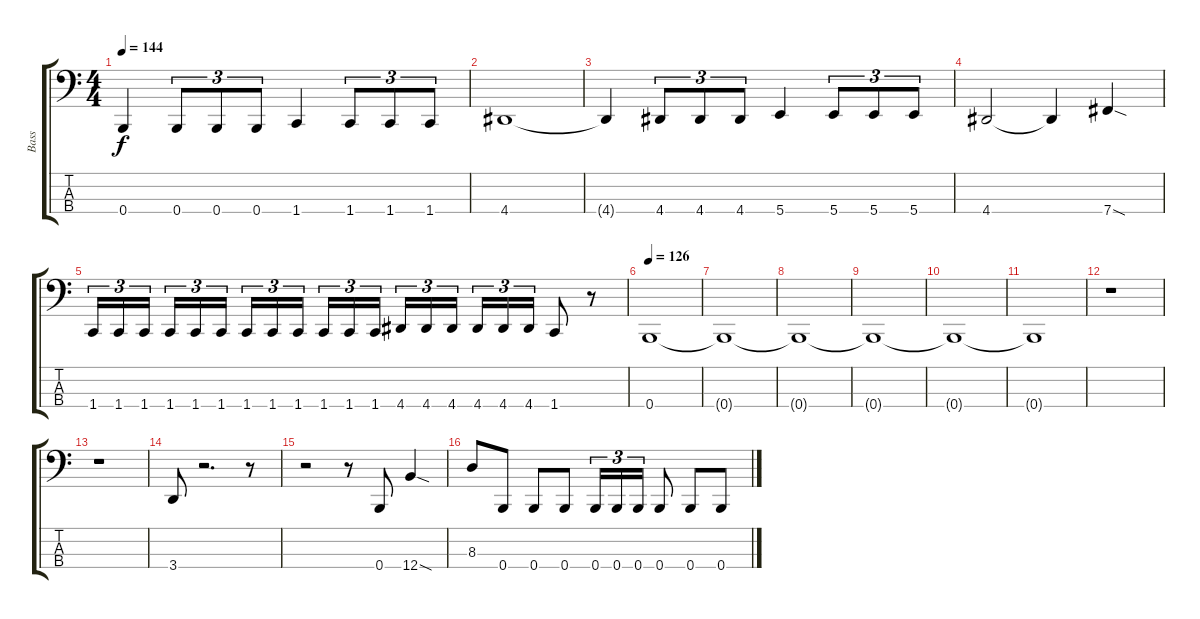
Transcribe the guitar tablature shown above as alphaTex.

\track ("Bass" "Bass") {instrument electricbasspick}
\staff {score tabs}
\tuning (E2 B1 Gb1 B0) {hide}
\ts (4 4)
\tempo 144
\clef f4
\ks c
0.4{t}.4{dy f} 0.4.8{tu (3 2)} 0.4.8{tu (3 2)} 0.4.8{tu (3 2)} 1.4.4 1.4.8{tu (3 2)} 1.4.8{tu (3 2)} 1.4.8{tu (3 2)} |
4.4.1 |
4.4{t}.4 4.4.8{tu (3 2)} 4.4.8{tu (3 2)} 4.4.8{tu (3 2)} 5.4.4 5.4.8{tu (3 2)} 5.4.8{tu (3 2)} 5.4.8{tu (3 2)} |
4.4.2 4.4{t}.4 7.4{sod}.4 |
1.4.16{tu (3 2)} 1.4.16{tu (3 2)} 1.4.16{tu (3 2) beam splitsecondary} 1.4.16{tu (3 2)} 1.4.16{tu (3 2)} 1.4.16{tu (3 2)} 1.4.16{tu (3 2)} 1.4.16{tu (3 2)} 1.4.16{tu (3 2) beam splitsecondary} 1.4.16{tu (3 2)} 1.4.16{tu (3 2)} 1.4.16{tu (3 2)} 4.4.16{tu (3 2)} 4.4.16{tu (3 2)} 4.4.16{tu (3 2) beam splitsecondary} 4.4.16{tu (3 2)} 4.4.16{tu (3 2)} 4.4.16{tu (3 2)} 1.4.8 r.8 |
\tempo 126
0.4.1 |
0.4{t}.1 |
0.4{t}.1 |
0.4{t}.1 |
0.4{t}.1 |
0.4{t}.1 |
r.1 |
r.1 |
3.4.8 r.2{d} r.8 |
r.2 r.8 0.4.8 12.4{sod}.4 |
8.3.8 0.4.8 0.4.8 0.4.8 0.4.16{tu (3 2)} 0.4.16{tu (3 2)} 0.4.16{tu (3 2)} 0.4.8 0.4.8 0.4.8
